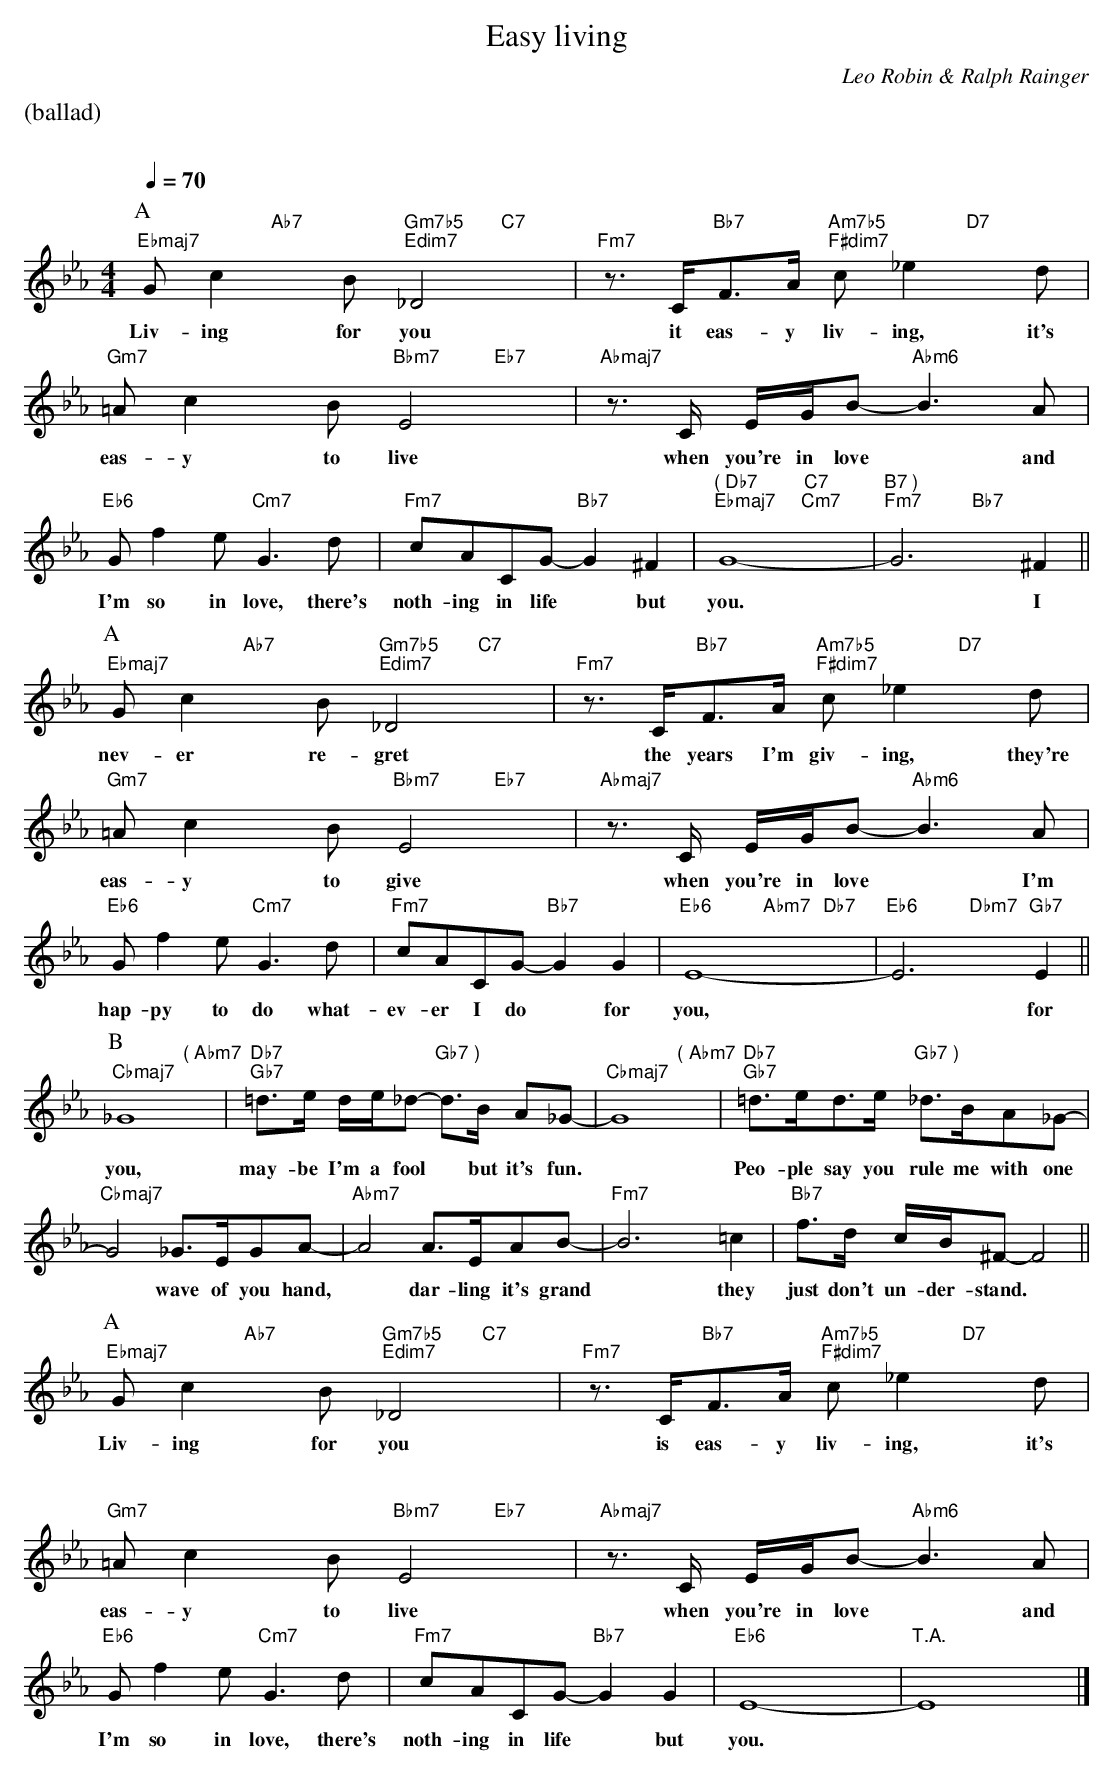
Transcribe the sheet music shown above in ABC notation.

X:1
T:Easy living
M:4/4
L:1/8
C:Leo Robin & Ralph Rainger
Q:1/4=70
%%staves (chords melody)
K:Eb
%%text (ballad)
%%vskip 20
P:A
V:chords
"Ebmaj7"x2"Ab7"" "x2 "Gm7b5""Edim7"x2 "C7"" "x2 | "Fm7"x2 "Bb7"" "x2 "Am7b5""F#dim7"x2"D7"" "x2 |\
"Gm7"x2x2 "Bbm7"x2"Eb7"x2 |"Abmaj7"x4 "Abm6"x4 |
"Eb6"x4 "Cm7"x4 | "Fm7"x4 "Bb7"x4 | "( Db7""Ebmaj7"x4 "C7""Cm7"x4 | "B7 )""Fm7"x4 "Bb7"x4 ||
V:melody
Gc2B _D4 | z>CF>A c_e2d | =Ac2B E4 | z>C E/G/B- B3A |
w:Liv-ing for you it eas-y liv-ing, it's eas-y to live when you're in love* and
Gf2e G3d | cACG- G2^F2 | G8- | G6^F2 ||
w:I'm so in love, there's noth-ing in life* but you. * I
P:A
V:chords
"Ebmaj7"x2"Ab7"" "x2 "Gm7b5""Edim7"x2 "C7"" "x2 | "Fm7"x2 "Bb7"" "x2 "Am7b5""F#dim7"x2"D7"" "x2 |\
"Gm7"x2x2 "Bbm7"x2"Eb7"x2 |"Abmaj7"x4 "Abm6"x4 |
"Eb6"x4 "Cm7"x4 | "Fm7"x4 "Bb7"x4 | "Eb6"x4 "Abm7"x2"Db7"x2 | "Eb6"x4 "Dbm7"x2"Gb7"x2 ||
V:melody
Gc2B _D4 | z>CF>A c_e2d | =Ac2B E4 | z>C E/G/B- B3A |
w:nev-er re-gret the years I'm giv-ing, they're eas-y to give when you're in love* I'm
Gf2e G3d | cACG- G2G2 | E8- | E6 E2 ||
w:hap-py to do what-ev-er I do* for you,* for
P:B
V:chords
"Cbmaj7"x4 "( Abm7"" "x4 | "Db7""Gb7"x4 "Gb7 )"" "x4 |\
"Cbmaj7"x4 "( Abm7"" "x4 | "Db7""Gb7"x4 "Gb7 )"" "x4 |
"Cbmaj7"x4 x4 | "Abm7"x4 x4 | "Fm7"x4 x4 | "Bb7"x4 x4 ||
V:melody
_G8 | =d>e d/e/_d- d>B A_G- | G8 | =d>ed>e _d>BA_G- |
w:you, may-be I'm a fool* but it's fun.* Peo-ple say you rule me with one
G4 _G>EGA- | A4 A>EAB- | B6 =c2 | f>d c/B/^F- F4 ||
w:* wave of you hand,* dar-ling it's grand* they just don't un-der-stand.*
P:A
V:chords
"Ebmaj7"x2"Ab7"" "x2 "Gm7b5""Edim7"x2 "C7"" "x2 | "Fm7"x2 "Bb7"" "x2 "Am7b5""F#dim7"x2"D7"" "x2 |\
"Gm7"x2x2 "Bbm7"x2"Eb7"x2 |"Abmaj7"x4 "Abm6"x4 |
"Eb6"x4 "Cm7"x4 | "Fm7"x4 "Bb7"x4 | "Eb6"x4 x4 | "T.A."x4 x4 |]
V:melody
Gc2B _D4 | z>CF>A c_e2d | =Ac2B E4 | z>C E/G/B- B3A |
w:Liv-ing for you is eas-y liv-ing, it's eas-y to live when you're in love* and
Gf2e G3d | cACG- G2G2 | E8- | E8 |]
w:I'm so in love, there's noth-ing in life* but you.*
